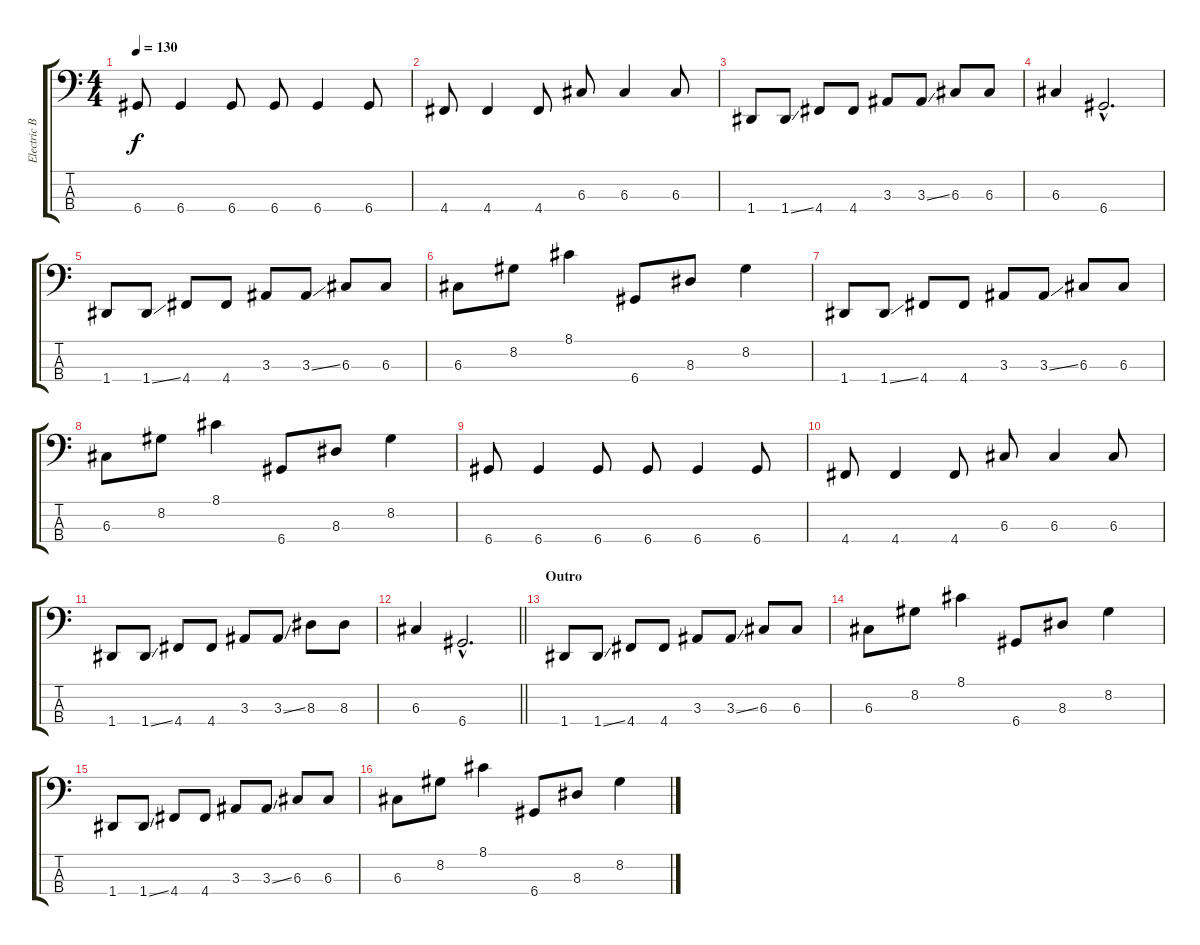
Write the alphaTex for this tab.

\track ("Electric Bass" "Electric B") {instrument electricbasspick}
\staff {score tabs}
\tuning (F2 C2 G1 D1) {hide}
\ts (4 4)
\tempo 130
\clef f4
\ks c
6.4.8{dy f} 6.4.4 6.4.8 6.4.8 6.4.4 6.4.8 |
4.4.8 4.4.4 4.4.8 6.3.8 6.3.4 6.3.8 |
1.4.8 1.4{ss}.8 4.4.8 4.4.8 3.3.8 3.3{ss}.8 6.3.8 6.3.8 |
6.3.4 6.4{hac}.2{d} |
1.4.8 1.4{ss}.8 4.4.8 4.4.8 3.3.8 3.3{ss}.8 6.3.8 6.3.8 |
6.3.8 8.2.8 8.1.4 6.4.8 8.3.8 8.2.4 |
1.4.8 1.4{ss}.8 4.4.8 4.4.8 3.3.8 3.3{ss}.8 6.3.8 6.3.8 |
6.3.8 8.2.8 8.1.4 6.4.8 8.3.8 8.2.4 |
6.4.8 6.4.4 6.4.8 6.4.8 6.4.4 6.4.8 |
4.4.8 4.4.4 4.4.8 6.3.8 6.3.4 6.3.8 |
1.4.8 1.4{ss}.8 4.4.8 4.4.8 3.3.8 3.3{ss}.8 8.3.8 8.3.8 |
\barLineRight lightlight
6.3.4 6.4{hac}.2{d} |
\section ("" "Outro")
1.4.8 1.4{ss}.8 4.4.8 4.4.8 3.3.8 3.3{ss}.8 6.3.8 6.3.8 |
6.3.8 8.2.8 8.1.4 6.4.8 8.3.8 8.2.4 |
1.4.8 1.4{ss}.8 4.4.8 4.4.8 3.3.8 3.3{ss}.8 6.3.8 6.3.8 |
6.3.8 8.2.8 8.1.4 6.4.8 8.3.8 8.2.4
